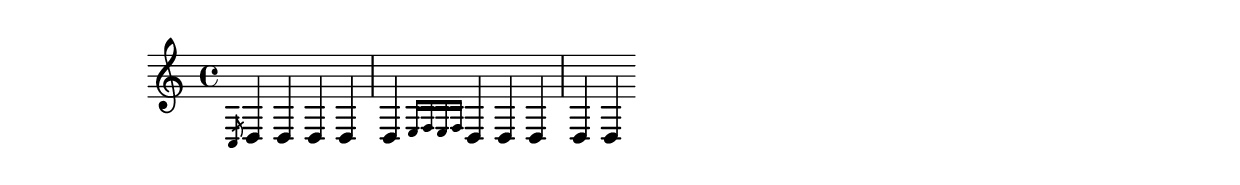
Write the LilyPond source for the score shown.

\version "1.7.18"
\header{ texidoc = "Tests MIDI output with grace notes. " }

\score { 
  \context Voice \notes\relative c {
    \context Voice=VoiceOne
	\grace c8 d4 d d d d
	\grace { e16 f e f } d4 d d d d 
	
  }
  \paper { }  
  \midi { }
}

